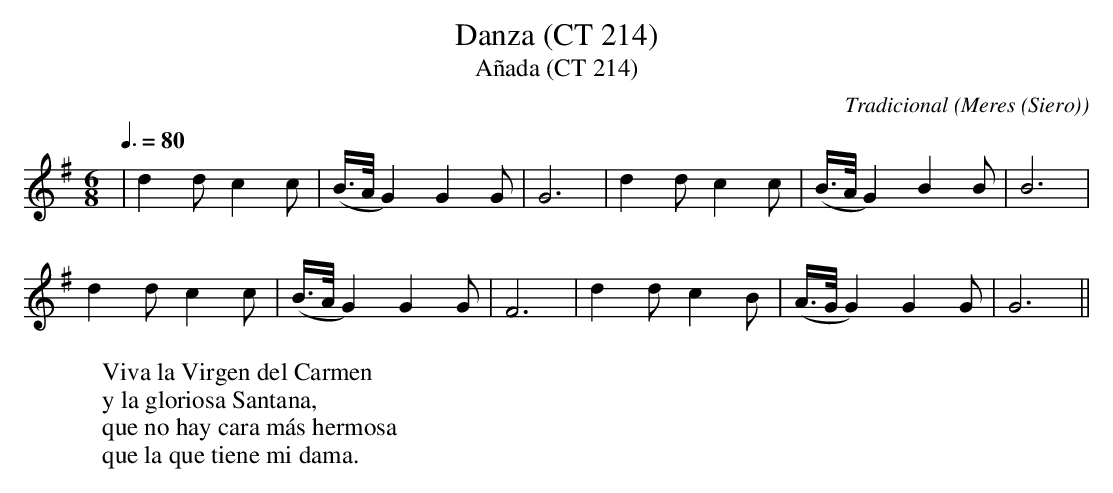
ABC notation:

X:1
T:Danza (CT 214)
T:Añada (CT 214)
C:Tradicional
O:Meres (Siero)
M:6/8
L:1/8
Q:3/8=80
W:Viva la Virgen del Carmen
W:y la gloriosa Santana,
W:que no hay cara más hermosa
W:que la que tiene mi dama.
K:G
|d2 d c2 c|(B/>A/ G2) G2 G|G6|d2 d c2 c|(B/>A/ G2) B2 B|B6|
d2 d c2 c|(B/>A/ G2) G2 G|F6|d2 d c2 B|(A/>G/ G2) G2 G|G6||
